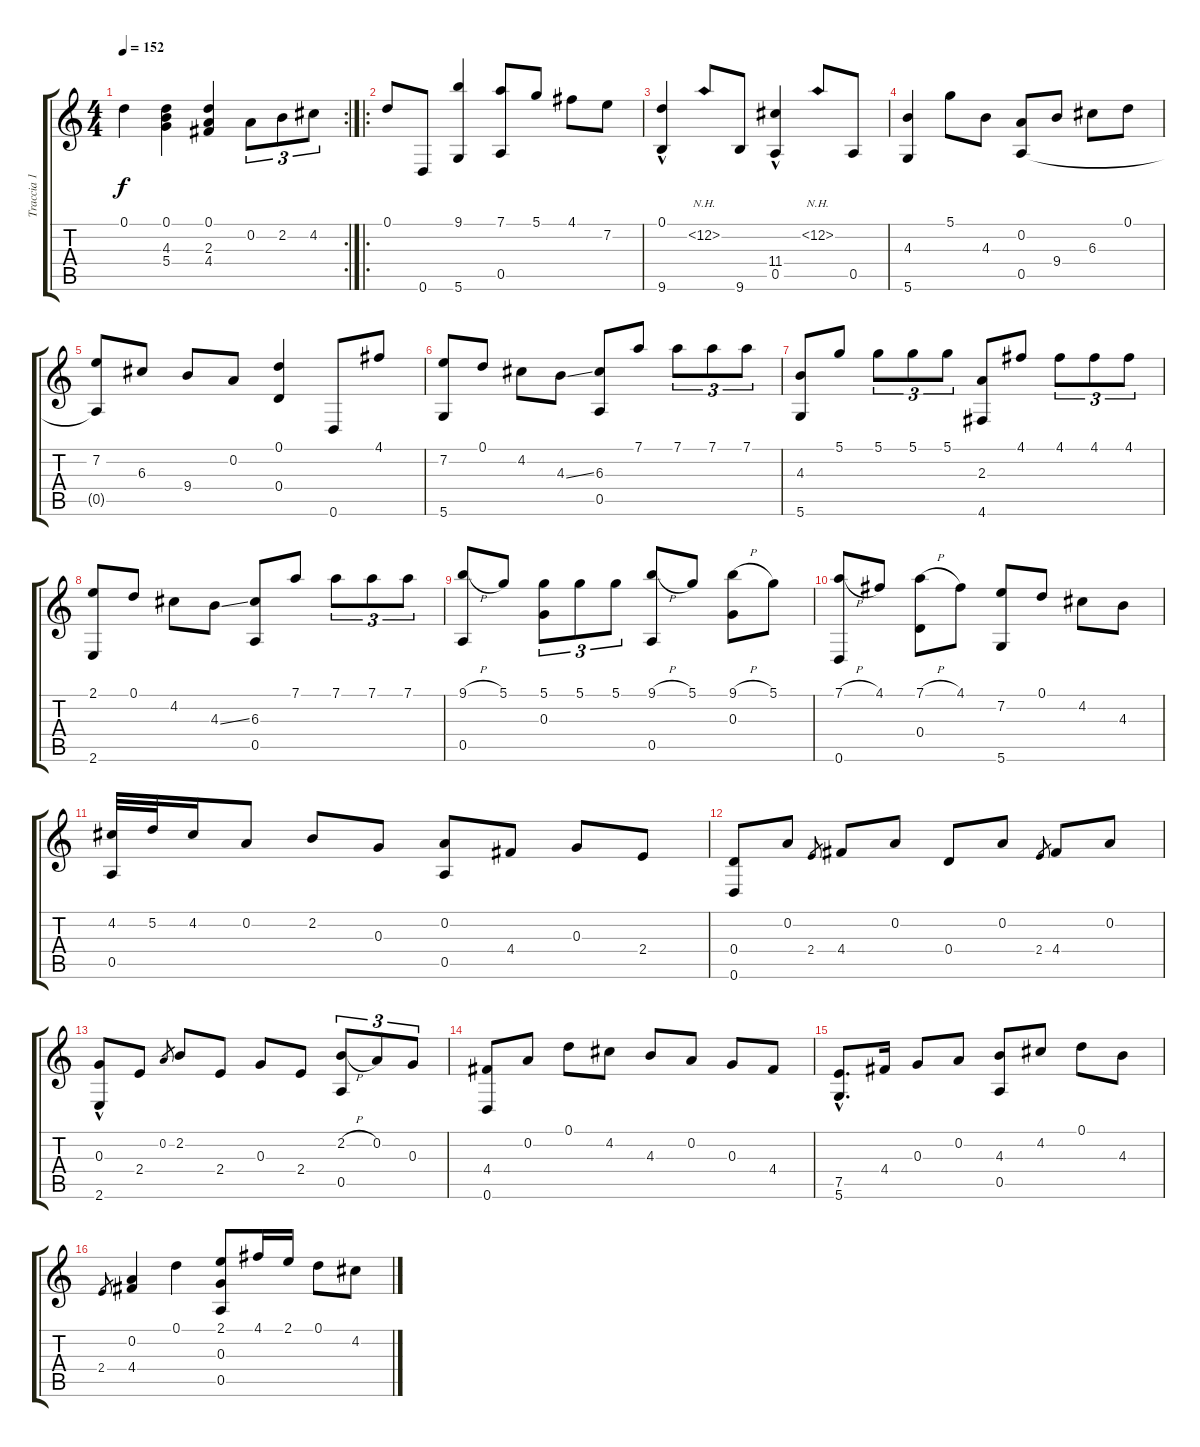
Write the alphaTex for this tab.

\track ("Traccia 1" "Traccia 1") {instrument acousticguitarnylon}
\staff {score tabs}
\tuning (D4 A3 G3 D3 A2 D2) {hide}
\rc 2
\ts (4 4)
\tempo 152
\clef g2
\ks c
0.1.4{dy f} (0.1 4.3 5.4).4 (0.1 2.3 4.4).4 0.2.8{tu (3 2)} 2.2.8{tu (3 2)} 4.2.8{tu (3 2)} |
\ro
0.1.8 0.6.8 (9.1 5.6).4 (7.1 0.5).8 5.1.8 4.1.8 7.2.8 |
(0.1 9.6{hac}).4 12.2{nh}.8 9.6.8 (11.4 0.5{hac}).4 12.2{nh}.8 0.5.8 |
(4.3 5.6).4 5.1.8 4.3.8 (0.2 0.5).8 9.4.8 6.3.8 0.1.8 |
(7.2 0.5{t}).8 6.3.8 9.4.8 0.2.8 (0.1 0.4).4 0.6.8 4.1.8 |
(7.2 5.6).8 0.1.8 4.2.8 4.3{ss}.8 (6.3 0.5).8 7.1.8 7.1.8{tu (3 2)} 7.1.8{tu (3 2)} 7.1.8{tu (3 2)} |
(4.3 5.6).8 5.1.8 5.1.8{tu (3 2)} 5.1.8{tu (3 2)} 5.1.8{tu (3 2)} (2.3 4.6).8 4.1.8 4.1.8{tu (3 2)} 4.1.8{tu (3 2)} 4.1.8{tu (3 2)} |
(2.1 2.6).8 0.1.8 4.2.8 4.3{ss}.8 (6.3 0.5).8 7.1.8 7.1.8{tu (3 2)} 7.1.8{tu (3 2)} 7.1.8{tu (3 2)} |
(9.1{h} 0.5).8 5.1.8 (5.1 0.3).8{tu (3 2)} 5.1.8{tu (3 2)} 5.1.8{tu (3 2)} (9.1{h} 0.5).8 5.1.8 (9.1{h} 0.3).8 5.1.8 |
(7.1{h} 0.6).8 4.1.8 (7.1{h} 0.4).8 4.1.8 (7.2 5.6).8 0.1.8 4.2.8 4.3.8 |
(4.2 0.5).32 5.2.32 4.2.16 0.2.8 2.2.8 0.3.8 (0.2 0.5).8 4.4.8 0.3.8 2.4.8 |
(0.4 0.6).8 0.2.8 2.4.8{gr} 4.4.8 0.2.8 0.4.8 0.2.8 2.4.8{gr} 4.4.8 0.2.8 |
(0.3 2.6{hac}).8 2.4.8 0.2.8{gr} 2.2.8 2.4.8 0.3.8 2.4.8 (2.2{h} 0.5).8{tu (3 2)} 0.2.8{tu (3 2)} 0.3.8{tu (3 2)} |
(4.4 0.6).8 0.2.8 0.1.8 4.2.8 4.3.8 0.2.8 0.3.8 4.4.8 |
(7.5{hac} 5.6).8{d} 4.4.16 0.3.8 0.2.8 (4.3 0.5).8 4.2.8 0.1.8 4.3.8 |
2.4.8{gr} (0.2 4.4).4 0.1.4 (2.1 0.3 0.5).8 4.1.16 2.1.16 0.1.8 4.2.8
